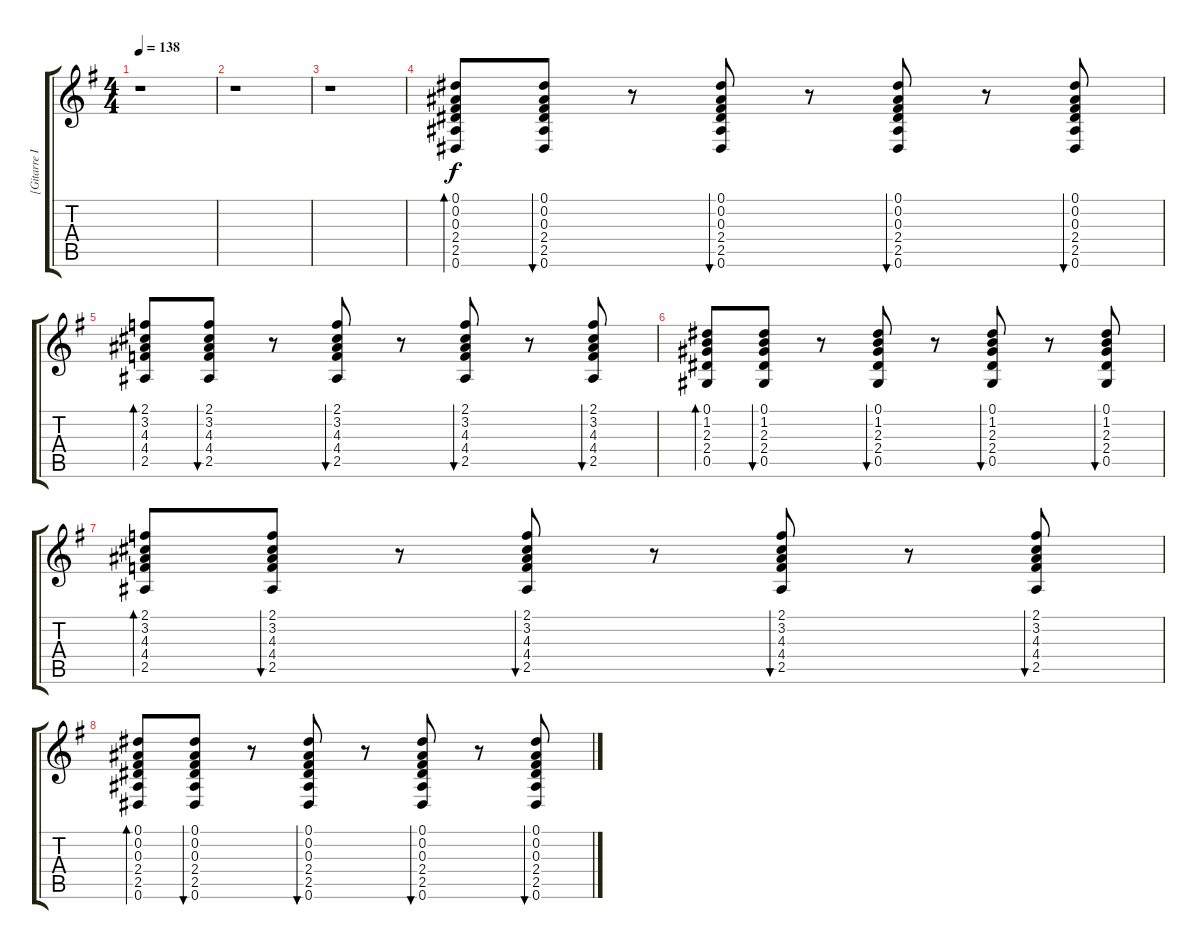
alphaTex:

\track ("[Gitarre III]" "[Gitarre I") {instrument acousticguitarsteel}
\staff {score tabs}
\tuning (Eb4 Bb3 Gb3 Db3 Ab2 Eb2) {hide}
\ts (4 4)
\tempo 138
\clef g2
\ks eminor
r.1{dy f} |
r.1 |
r.1 |
(0.1 0.2 0.3 2.4 2.5 0.6).8{bd 120} (0.1 0.2 0.3 2.4 2.5 0.6).8{bu 120} r.8 (0.1 0.2 0.3 2.4 2.5 0.6).8{bu 120} r.8 (0.1 0.2 0.3 2.4 2.5 0.6).8{bu 120} r.8 (0.1 0.2 0.3 2.4 2.5 0.6).8{bu 120} |
(2.1 3.2 4.3 4.4 2.5).8{bd 120} (2.1 3.2 4.3 4.4 2.5).8{bu 120} r.8 (2.1 3.2 4.3 4.4 2.5).8{bu 120} r.8 (2.1 3.2 4.3 4.4 2.5).8{bu 120} r.8 (2.1 3.2 4.3 4.4 2.5).8{bu 120} |
(0.1 1.2 2.3 2.4 0.5).8{bd 120} (0.1 1.2 2.3 2.4 0.5).8{bu 120} r.8 (0.1 1.2 2.3 2.4 0.5).8{bu 120} r.8 (0.1 1.2 2.3 2.4 0.5).8{bu 120} r.8 (0.1 1.2 2.3 2.4 0.5).8{bu 120} |
(2.1 3.2 4.3 4.4 2.5).8{bd 120} (2.1 3.2 4.3 4.4 2.5).8{bu 120} r.8 (2.1 3.2 4.3 4.4 2.5).8{bu 120} r.8 (2.1 3.2 4.3 4.4 2.5).8{bu 120} r.8 (2.1 3.2 4.3 4.4 2.5).8{bu 120} |
(0.1 0.2 0.3 2.4 2.5 0.6).8{bd 120} (0.1 0.2 0.3 2.4 2.5 0.6).8{bu 120} r.8 (0.1 0.2 0.3 2.4 2.5 0.6).8{bu 120} r.8 (0.1 0.2 0.3 2.4 2.5 0.6).8{bu 120} r.8 (0.1 0.2 0.3 2.4 2.5 0.6).8{bu 120}
